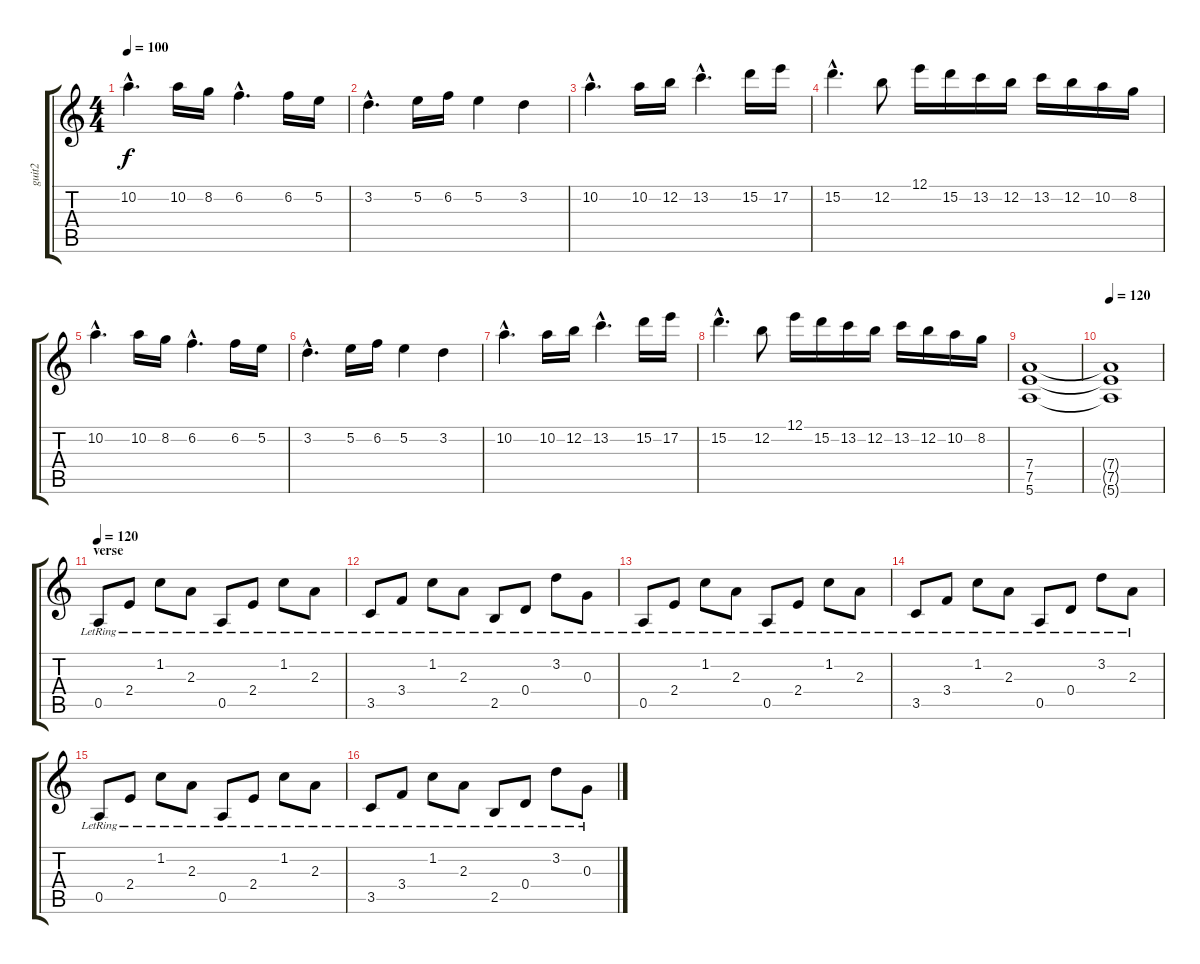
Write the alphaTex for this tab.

\track ("guit2" "guit2") {instrument distortionguitar}
\staff {score tabs}
\tuning (E4 B3 G3 D3 A2 E2) {hide}
\ts (4 4)
\tempo 100
\clef g2
\ks c
10.2{hac}.4{d dy f instrument distortionguitar} 10.2.16 8.2.16 6.2{hac}.4{d} 6.2.16 5.2.16 |
3.2{hac}.4{d} 5.2.16 6.2.16 5.2.4 3.2.4 |
10.2{hac}.4{d} 10.2.16 12.2.16 13.2{hac}.4{d} 15.2.16 17.2.16 |
15.2{hac}.4{d} 12.2.8 12.1.16 15.2.16 13.2.16 12.2.16 13.2.16 12.2.16 10.2.16 8.2.16 |
10.2{hac}.4{d} 10.2.16 8.2.16 6.2{hac}.4{d} 6.2.16 5.2.16 |
3.2{hac}.4{d} 5.2.16 6.2.16 5.2.4 3.2.4 |
10.2{hac}.4{d} 10.2.16 12.2.16 13.2{hac}.4{d} 15.2.16 17.2.16 |
15.2{hac}.4{d} 12.2.8 12.1.16 15.2.16 13.2.16 12.2.16 13.2.16 12.2.16 10.2.16 8.2.16 |
(7.4 7.5 5.6).1 |
\tempo 120
(7.4{t} 7.5{t} 5.6{t}).1 |
\section ("" "verse")
\tempo 120
0.5{lr}.8{instrument acousticguitarsteel} 2.4{lr}.8 1.2{lr}.8 2.3{lr}.8 0.5{lr}.8 2.4{lr}.8 1.2{lr}.8 2.3{lr}.8 |
3.5{lr}.8 3.4{lr}.8 1.2{lr}.8 2.3{lr}.8 2.5{lr}.8 0.4{lr}.8 3.2{lr}.8 0.3{lr}.8 |
0.5{lr}.8{instrument acousticguitarsteel} 2.4{lr}.8 1.2{lr}.8 2.3{lr}.8 0.5{lr}.8 2.4{lr}.8 1.2{lr}.8 2.3{lr}.8 |
3.5{lr}.8 3.4{lr}.8 1.2{lr}.8 2.3{lr}.8 0.5{lr}.8 0.4{lr}.8 3.2{lr}.8 2.3{lr}.8 |
0.5{lr}.8{instrument acousticguitarsteel} 2.4{lr}.8 1.2{lr}.8 2.3{lr}.8 0.5{lr}.8 2.4{lr}.8 1.2{lr}.8 2.3{lr}.8 |
3.5{lr}.8 3.4{lr}.8 1.2{lr}.8 2.3{lr}.8 2.5{lr}.8 0.4{lr}.8 3.2{lr}.8 0.3{lr}.8
